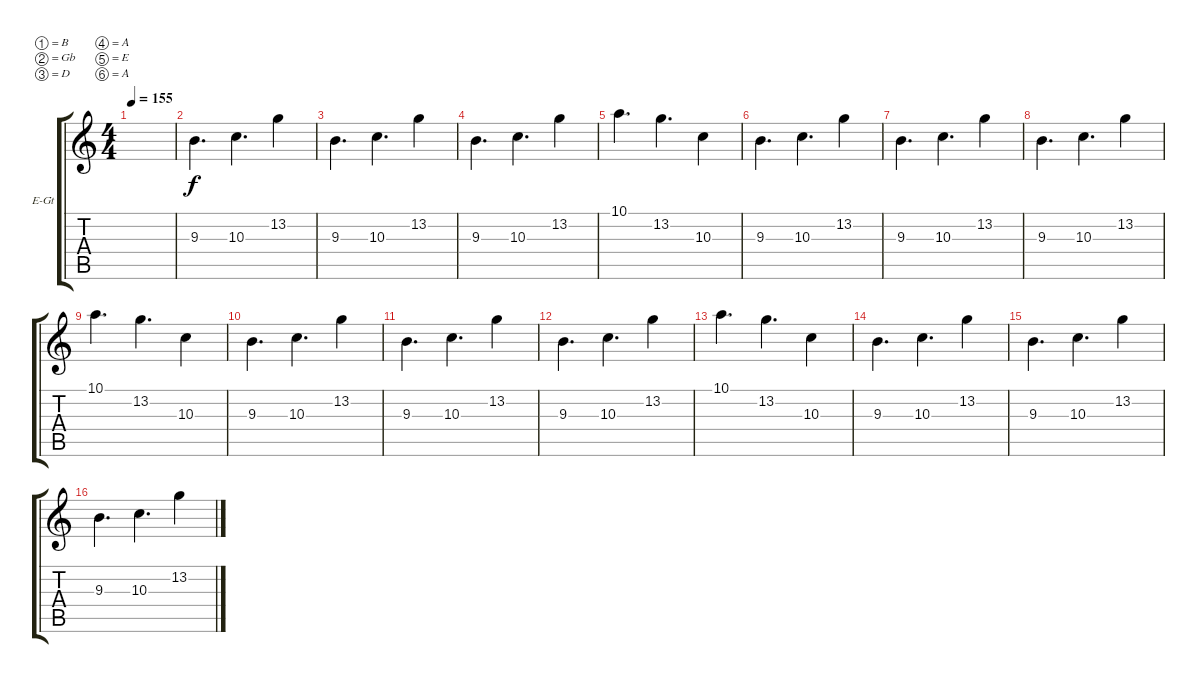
\defaultSystemsLayout 4
\bracketExtendMode groupsimilarinstruments
\firstSystemTrackNameOrientation horizontal
\otherSystemsTrackNameOrientation horizontal
\track ("Ben Nairne - Right" "E-Gt") {instrument distortionguitar}
\staff {score tabs}
\tuning (B3 Gb3 D3 A2 E2 A1)
\ts (4 4)
\tempo 155
\clef g2
\ks c
|
9.3.4{d} 10.3.4{d} 13.2.4 |
9.3.4{d} 10.3.4{d} 13.2.4 |
9.3.4{d} 10.3.4{d} 13.2.4 |
10.1.4{d} 13.2.4{d} 10.3.4 |
9.3.4{d} 10.3.4{d} 13.2.4 |
9.3.4{d} 10.3.4{d} 13.2.4 |
9.3.4{d} 10.3.4{d} 13.2.4 |
10.1.4{d} 13.2.4{d} 10.3.4 |
9.3.4{d} 10.3.4{d} 13.2.4 |
9.3.4{d} 10.3.4{d} 13.2.4 |
9.3.4{d} 10.3.4{d} 13.2.4 |
10.1.4{d} 13.2.4{d} 10.3.4 |
9.3.4{d} 10.3.4{d} 13.2.4 |
9.3.4{d} 10.3.4{d} 13.2.4 |
9.3.4{d} 10.3.4{d} 13.2.4
